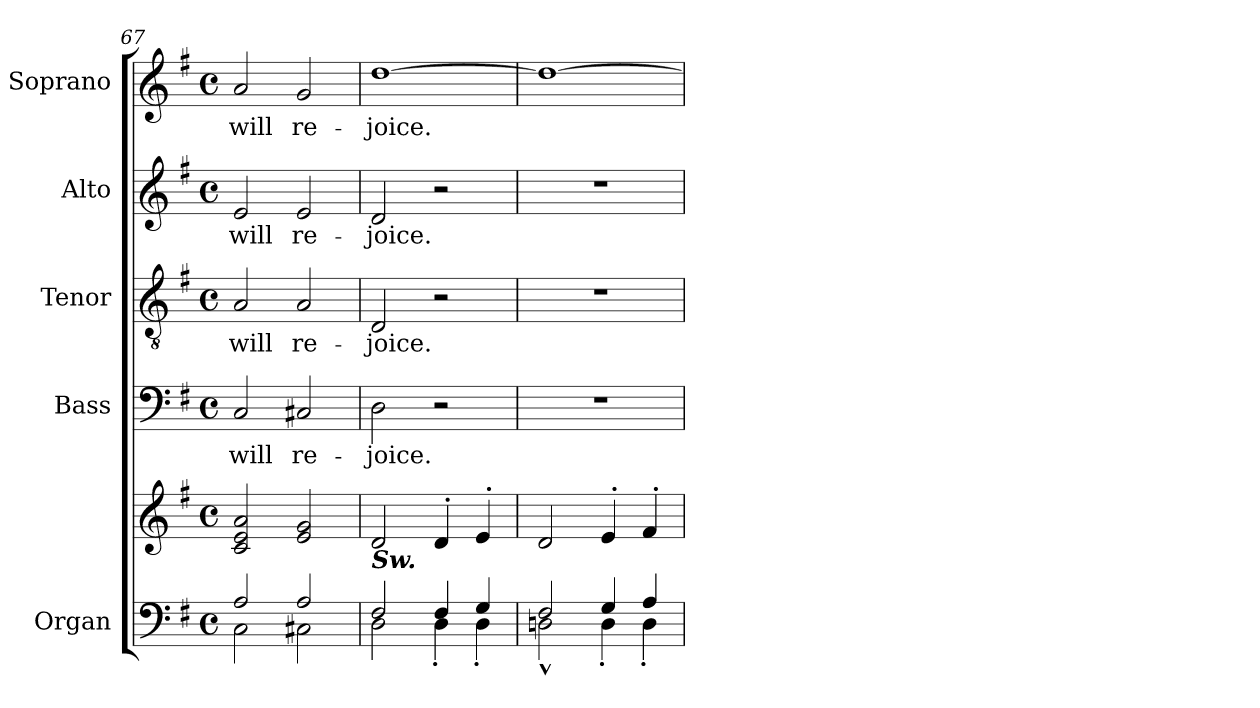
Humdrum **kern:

**kern	**kern	**kern	**text	**kern	**text	**kern	**text	**kern	**text
*part5	*part5	*part4	*part4	*part3	*part3	*part2	*part2	*part1	*part1
*staff6	*staff5	*staff4	*staff4	*staff3	*staff3	*staff2	*staff2	*staff1	*staff1
*I"Organ	*	*I"Bass	*	*I"Tenor	*	*I"Alto	*	*I"Soprano	*
*	*	*I'B	*	*I'T	*	*I'A	*	*I'S	*
*clefF4	*clefG2	*clefF4	*	*clefGv2	*	*clefG2	*	*clefG2	*
*k[f#]	*k[f#]	*k[f#]	*	*k[f#]	*	*k[f#]	*	*k[f#]	*
*G:	*G:	*G:	*	*G:	*	*G:	*	*G:	*
*M4/4	*M4/4	*M4/4	*	*M4/4	*	*M4/4	*	*M4/4	*
*met(c)	*met(c)	*met(c)	*	*met(c)	*	*met(c)	*	*met(c)	*
=67	=67	=67	=67	=67	=67	=67	=67	=67	=67
*^	*^	*	*	*	*	*	*	*	*
!	!	!	!	!	!LO:LY:b	!	!LO:LY:b	!	!LO:LY:b	!	!LO:LY:b
2A/	2C\	2c/ 2e/ 2a/	1ryy	2C	will	2A	will	2e	will	2a	will
!	!	!	!	!	!LO:LY:b	!	!LO:LY:b	!	!LO:LY:b	!	!LO:LY:b
2A/	2C#X\	2e/ 2g/	.	2C#X	re-	2A	re-	2e	re-	2g	re-
=68	=68	=68	=68	=68	=68	=68	=68	=68	=68	=68	=68
!	!	!LO:TX:b:Bi:t=Sw.	!	!	!	!	!	!	!	!	!
!	!	!	!	!	!LO:LY:b	!	!LO:LY:b	!	!LO:LY:b	!	!LO:LY:b
2F#/	2D\	2d/	1ryy	2D	-joice.	2D	-joice.	2d	-joice.	[1dd	-joice.
4F#/	4D'\	4d'/	.	2r	.	2r	.	2r	.	.	.
4G/	4D'\	4e'/	.	.	.	.	.	.	.	.	.
=69	=69	=69	=69	=69	=69	=69	=69	=69	=69	=69	=69
2F#/	2Dn^^\	2d/	1ryy	1r	.	1r	.	1r	.	1dd_	.
4G/	4D'\	4e'/	.	.	.	.	.	.	.	.	.
4A/	4D'\	4f#'/	.	.	.	.	.	.	.	.	.
*v	*v	*	*	*	*	*	*	*	*	*	*
*	*v	*v	*	*	*	*	*	*	*	*
=	=	=	=	=	=	=	=	=	=
*-	*-	*-	*-	*-	*-	*-	*-	*-	*-
